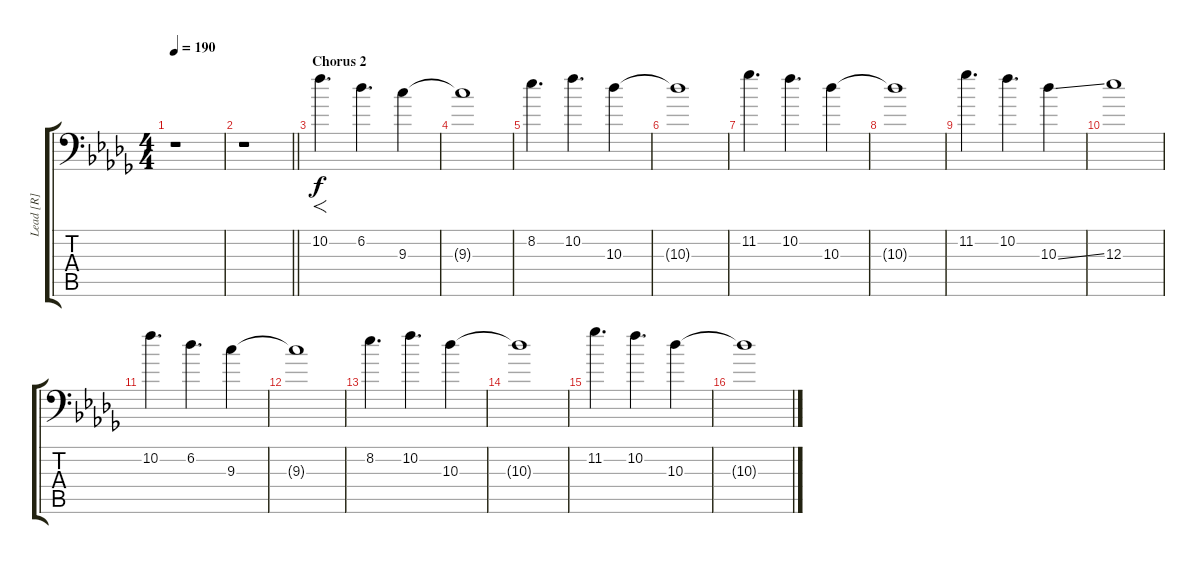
\track ("Lead [R]" "Lead [R]") {instrument distortionguitar}
\staff {score tabs}
\tuning (C4 G3 Eb3 Bb2 F2 Bb1) {hide}
\ts (4 4)
\tempo 190
\clef f4
\ks db
r.1{dy f} |
\barLineRight lightlight
r.1 |
\section ("" "Chorus 2")
10.2.4{f d volume 6} 6.2.4{d} 9.3.4 |
9.3{t}.1 |
8.2.4{d} 10.2.4{d} 10.3.4 |
10.3{t}.1 |
11.2.4{d} 10.2.4{d} 10.3.4 |
10.3{t}.1 |
11.2.4{d} 10.2.4{d} 10.3{ss}.4 |
12.3.1 |
10.2.4{d} 6.2.4{d} 9.3.4 |
9.3{t}.1 |
8.2.4{d} 10.2.4{d} 10.3.4 |
10.3{t}.1 |
11.2.4{d} 10.2.4{d} 10.3.4 |
10.3{t}.1
